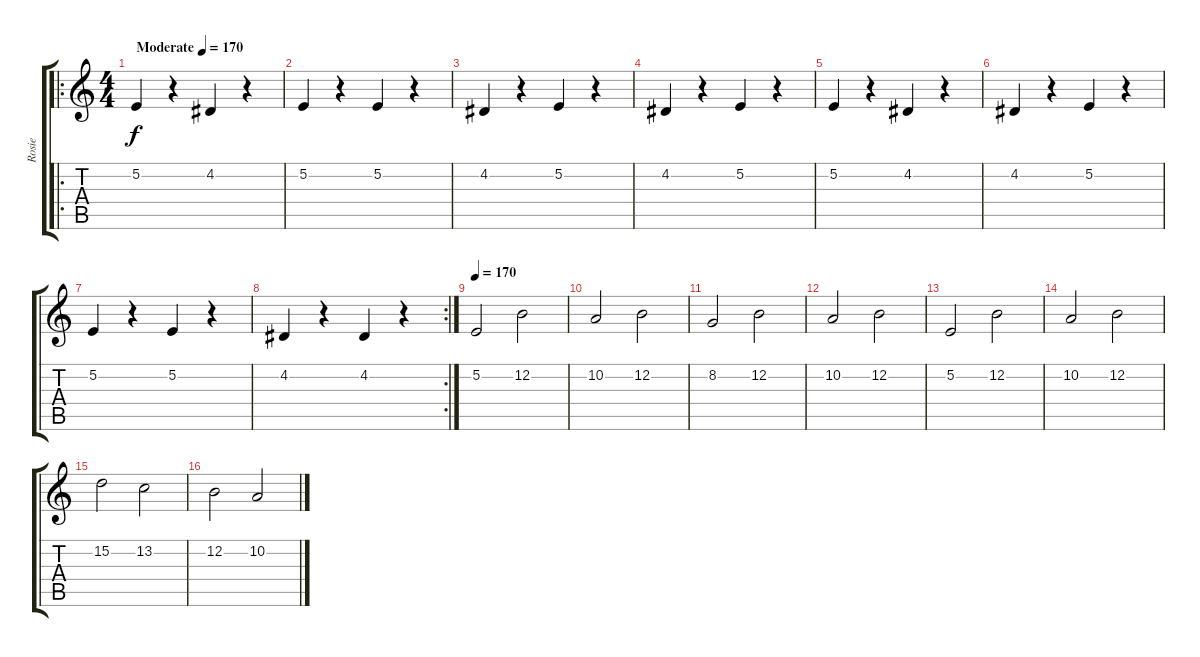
\track ("Rosie" "Rosie") {instrument choiraahs}
\staff {score tabs}
\tuning (E4 B3 G3 D3 A2 D2) {hide}
\ro
\ts (4 4)
\tempo (170 "Moderate")
\tempo 150
\tempo (170 "Moderate")
\clef g2
\ks c
5.2.4{dy f instrument choiraahs} r.4 4.2.4 r.4 |
5.2.4 r.4 5.2.4 r.4 |
4.2.4 r.4 5.2.4 r.4 |
4.2.4 r.4 5.2.4 r.4 |
5.2.4 r.4 4.2.4 r.4 |
4.2.4 r.4 5.2.4 r.4 |
5.2.4 r.4 5.2.4 r.4 |
\rc 2
4.2.4 r.4 4.2.4 r.4 |
\tempo 170
5.2.2 12.2.2 |
10.2.2 12.2.2 |
8.2.2 12.2.2 |
10.2.2 12.2.2 |
5.2.2 12.2.2 |
10.2.2 12.2.2 |
15.2.2 13.2.2 |
12.2.2 10.2.2
